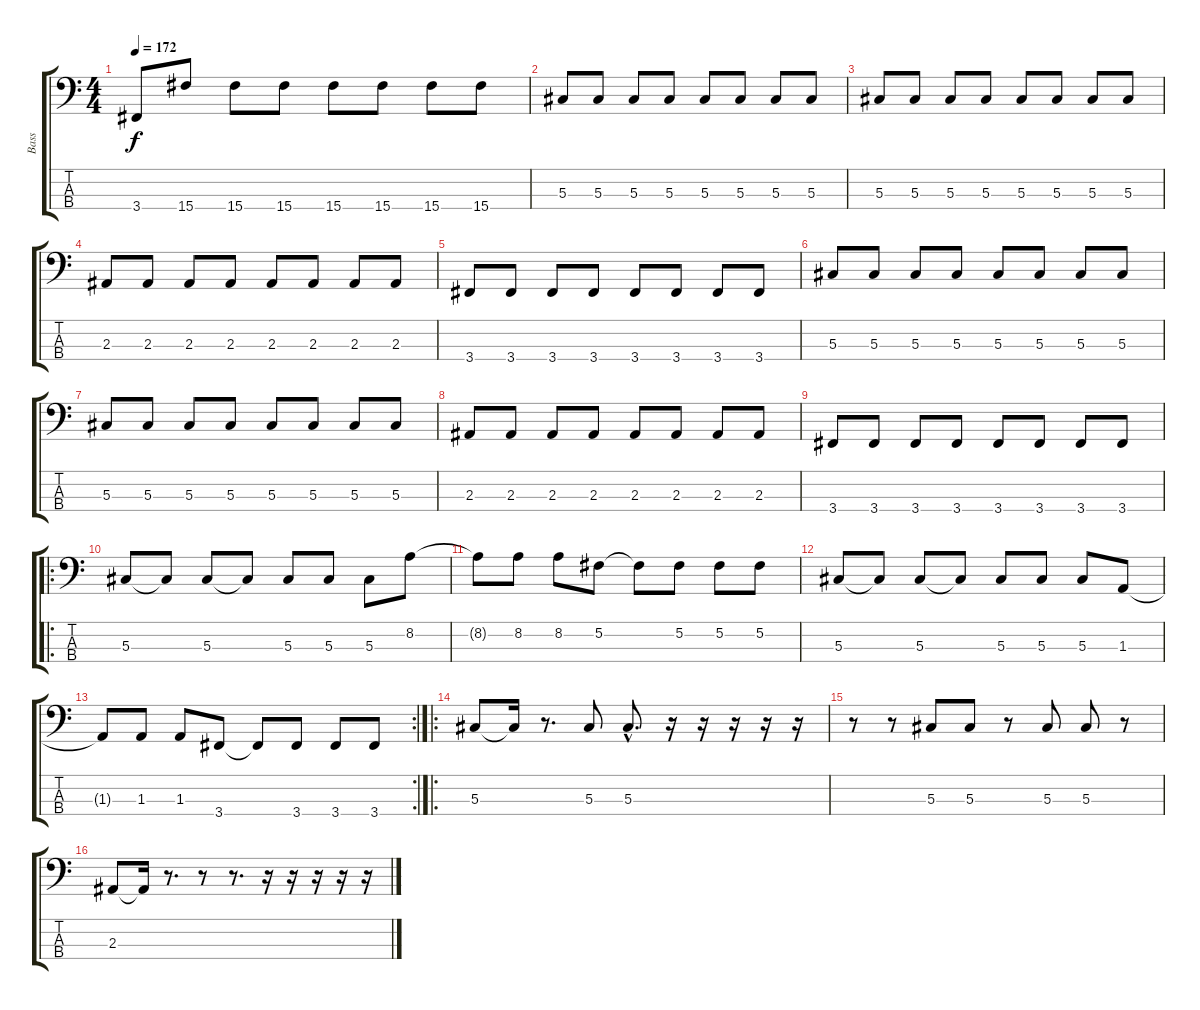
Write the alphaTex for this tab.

\track ("Bass " "Bass ") {instrument electricbassfinger}
\staff {score tabs}
\tuning (Gb2 Db2 Ab1 Eb1) {hide}
\ts (4 4)
\tempo 172
\clef f4
\ks c
3.4{t}.8{dy f} 15.4.8 15.4.8 15.4.8 15.4.8 15.4.8 15.4.8 15.4.8 |
5.3.8{instrument electricbassfinger} 5.3.8 5.3.8 5.3.8 5.3.8 5.3.8 5.3.8 5.3.8 |
5.3.8 5.3.8 5.3.8 5.3.8 5.3.8 5.3.8 5.3.8 5.3.8 |
2.3.8 2.3.8 2.3.8 2.3.8 2.3.8 2.3.8 2.3.8 2.3.8 |
3.4.8 3.4.8 3.4.8 3.4.8 3.4.8 3.4.8 3.4.8 3.4.8 |
5.3.8{instrument electricbassfinger} 5.3.8 5.3.8 5.3.8 5.3.8 5.3.8 5.3.8 5.3.8 |
5.3.8 5.3.8 5.3.8 5.3.8 5.3.8 5.3.8 5.3.8 5.3.8 |
2.3.8 2.3.8 2.3.8 2.3.8 2.3.8 2.3.8 2.3.8 2.3.8 |
3.4.8 3.4.8 3.4.8 3.4.8 3.4.8 3.4.8 3.4.8 3.4.8 |
\ro
5.3.8 5.3{t}.8 5.3.8 5.3{t}.8 5.3.8 5.3.8 5.3.8 8.2.8 |
8.2{t}.8 8.2.8 8.2.8 5.2.8 5.2{t}.8 5.2.8 5.2.8 5.2.8 |
5.3.8 5.3{t}.8 5.3.8 5.3{t}.8 5.3.8 5.3.8 5.3.8 1.3.8 |
\rc 2
1.3{t}.8 1.3.8 1.3.8 3.4.8 3.4{t}.8 3.4.8 3.4.8 3.4.8 |
\ro
5.3.8 5.3{t}.16 r.8{d} 5.3.8 5.3{hac}.8{d} r.16 r.16 r.16 r.16 r.16 |
r.8 r.8 5.3.8 5.3.8 r.8 5.3.8 5.3.8 r.8 |
2.3.8 2.3{t}.16 r.8{d} r.8 r.8{d} r.16 r.16 r.16 r.16 r.16
